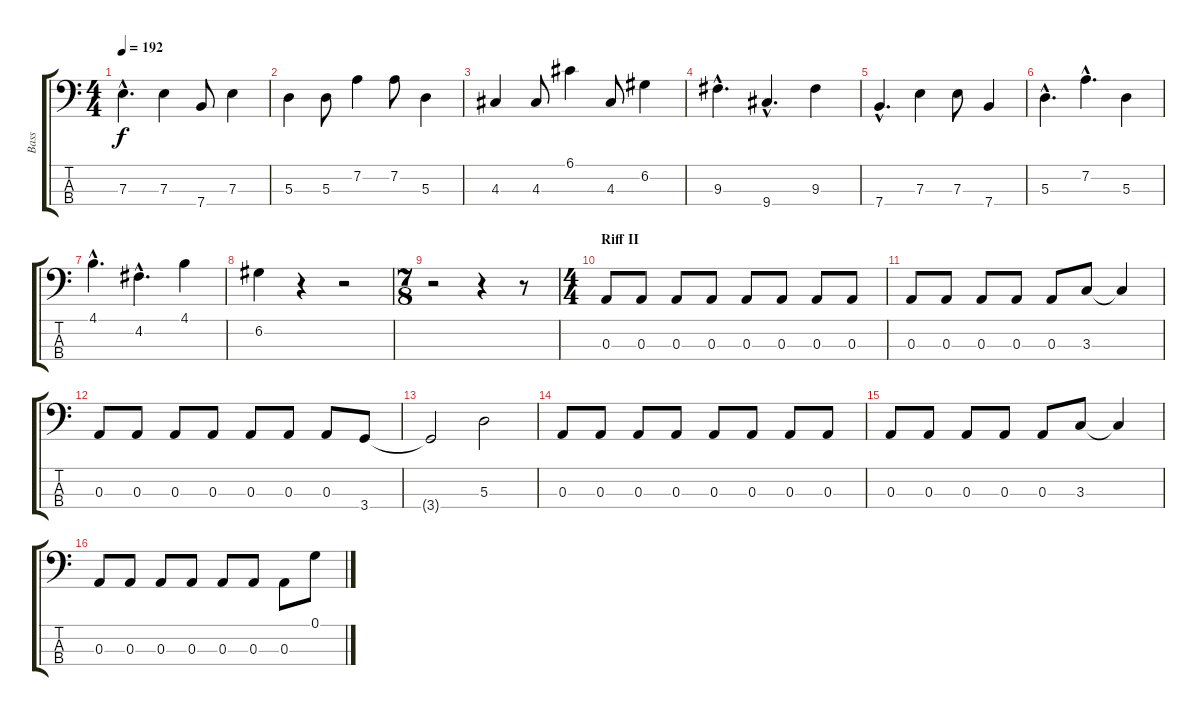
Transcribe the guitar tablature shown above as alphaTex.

\track ("Bass" "Bass") {instrument fretlessbass}
\staff {score tabs}
\tuning (G2 D2 A1 E1) {hide}
\ts (4 4)
\tempo 192
\clef f4
\ks c
7.3{hac}.4{d dy f} 7.3.4 7.4.8 7.3.4 |
5.3.4 5.3.8 7.2.4 7.2.8 5.3.4 |
4.3.4 4.3.8 6.1.4 4.3.8 6.2.4 |
9.3{hac}.4{d} 9.4{hac}.4{d} 9.3.4 |
7.4{hac}.4{d} 7.3.4 7.3.8 7.4.4 |
5.3{hac}.4{d} 7.2{hac}.4{d} 5.3.4 |
4.1{hac}.4{d} 4.2{hac}.4{d} 4.1.4 |
6.2.4 r.4 r.2 |
\ts (7 8)
r.2 r.4 r.8 |
\ts (4 4)
\section ("" "Riff II")
0.3.8 0.3.8 0.3.8 0.3.8 0.3.8 0.3.8 0.3.8 0.3.8 |
0.3.8 0.3.8 0.3.8 0.3.8 0.3.8 3.3.8 3.3{t}.4 |
0.3.8 0.3.8 0.3.8 0.3.8 0.3.8 0.3.8 0.3.8 3.4.8 |
3.4{t}.2 5.3.2 |
0.3.8 0.3.8 0.3.8 0.3.8 0.3.8 0.3.8 0.3.8 0.3.8 |
0.3.8 0.3.8 0.3.8 0.3.8 0.3.8 3.3.8 3.3{t}.4 |
0.3.8 0.3.8 0.3.8 0.3.8 0.3.8 0.3.8 0.3.8 0.1.8
